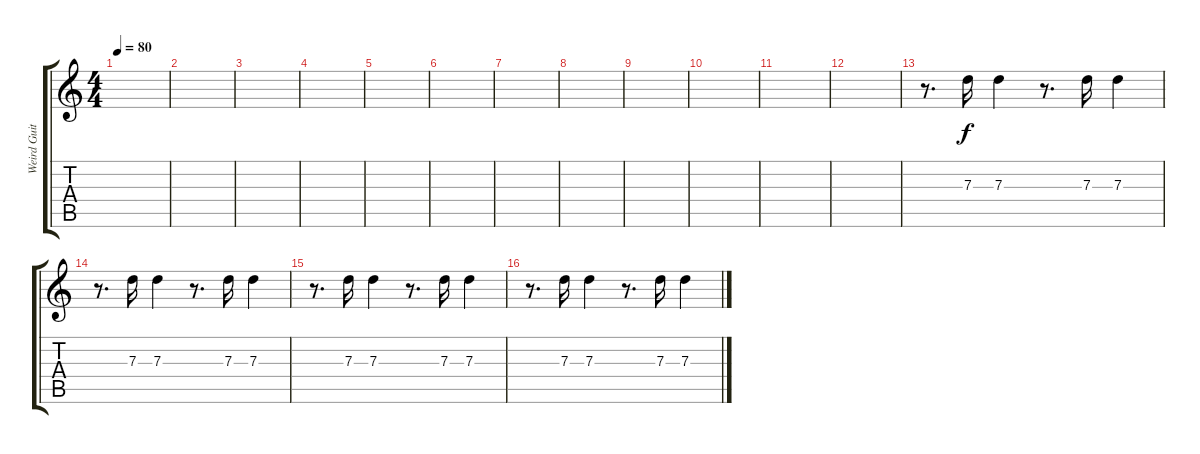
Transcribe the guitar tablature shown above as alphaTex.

\track ("Weird Guitar Left" "Weird Guit") {instrument electricguitarclean}
\staff {score tabs}
\tuning (E4 B3 G3 D3 A2 E2) {hide}
\ts (4 4)
\tempo 80
\clef g2
\ks c
|
|
|
|
|
|
|
|
|
|
|
|
r.8{d} 7.3.16 7.3.4 r.8{d} 7.3.16 7.3.4 |
r.8{d} 7.3.16 7.3.4 r.8{d} 7.3.16 7.3.4 |
r.8{d} 7.3.16 7.3.4 r.8{d} 7.3.16 7.3.4 |
r.8{d} 7.3.16 7.3.4 r.8{d} 7.3.16 7.3.4
